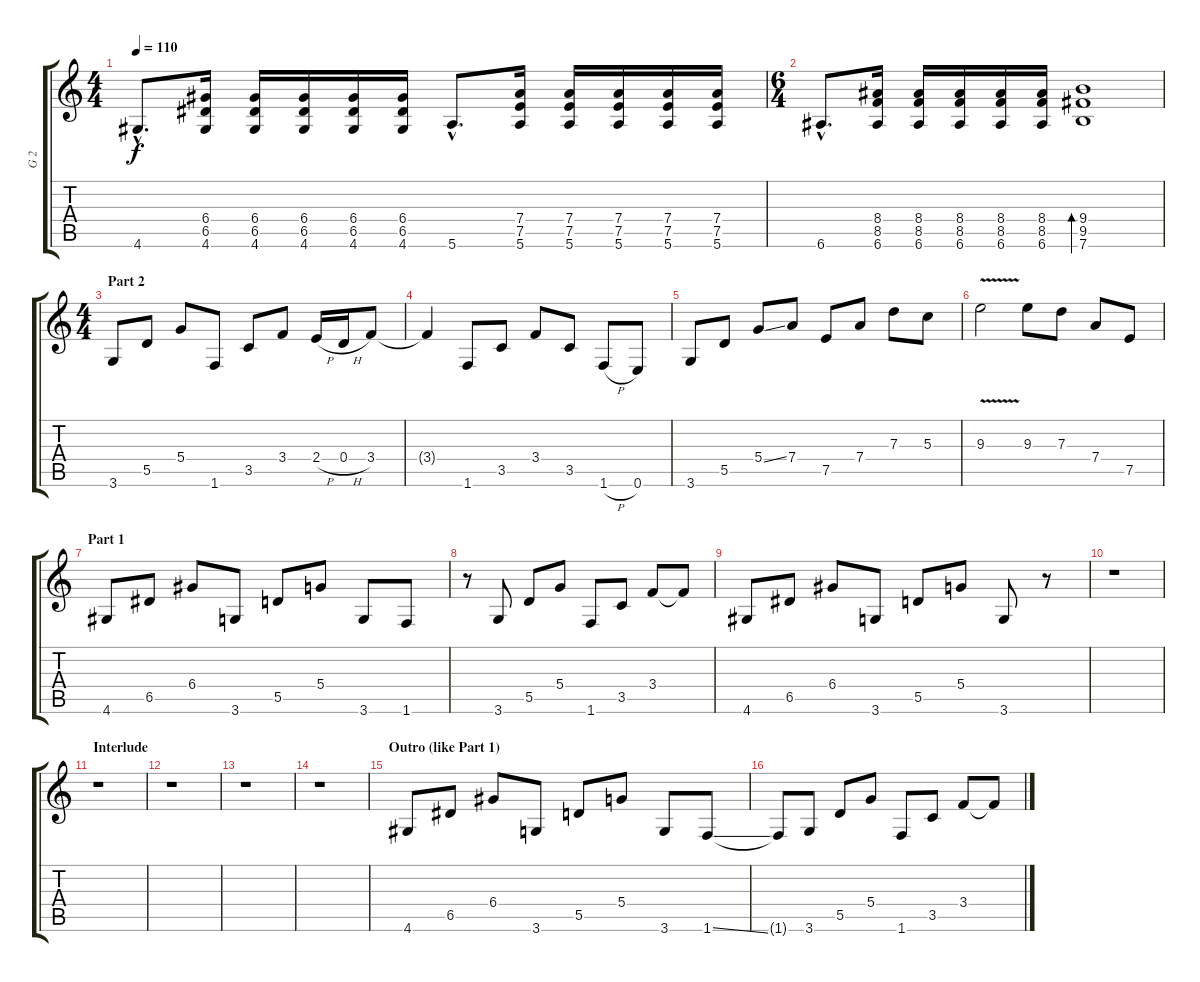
\track ("G 2" "G 2") {instrument acousticguitarnylon}
\staff {score tabs}
\tuning (E4 B3 G3 D3 A2 E2) {hide}
\ts (4 4)
\tempo 110
\clef g2
\ks c
4.6{hac}.8{d dy f} (6.4 6.5 4.6).16 (6.4 6.5 4.6).16 (6.4 6.5 4.6).16 (6.4 6.5 4.6).16 (6.4 6.5 4.6).16 5.6{hac}.8{d} (7.4 7.5 5.6).16 (7.4 7.5 5.6).16 (7.4 7.5 5.6).16 (7.4 7.5 5.6).16 (7.4 7.5 5.6).16 |
\ts (6 4)
6.6{hac}.8{d} (8.4 8.5 6.6).16 (8.4 8.5 6.6).16 (8.4 8.5 6.6).16 (8.4 8.5 6.6).16 (8.4 8.5 6.6).16 (9.4 9.5 7.6).1{bd 480} |
\ts (4 4)
\section ("" "Part 2")
3.6.8 5.5.8 5.4.8 1.6.8 3.5.8 3.4.8 2.4{h}.16 0.4{h}.16 3.4.8 |
3.4{t}.4 1.6.8 3.5.8 3.4.8 3.5.8 1.6{h}.8 0.6.8 |
3.6.8 5.5.8 5.4{ss}.8 7.4.8 7.5.8 7.4.8 7.3.8 5.3.8 |
9.3{v}.2 9.3.8 7.3.8 7.4.8 7.5.8 |
\section ("" "Part 1")
4.6.8 6.5.8 6.4.8 3.6.8 5.5.8 5.4.8 3.6.8 1.6.8 |
r.8 3.6.8 5.5.8 5.4.8 1.6.8 3.5.8 3.4.8 3.4{t}.8 |
4.6.8 6.5.8 6.4.8 3.6.8 5.5.8 5.4.8 3.6.8 r.8 |
r.1 |
\section ("" "Interlude")
r.1 |
r.1 |
r.1 |
r.1 |
\section ("" "Outro (like Part 1)")
4.6.8 6.5.8 6.4.8 3.6.8 5.5.8 5.4.8 3.6.8 1.6{ss}.8 |
1.6{t}.8 3.6.8 5.5.8 5.4.8 1.6.8 3.5.8 3.4.8 3.4{t}.8
